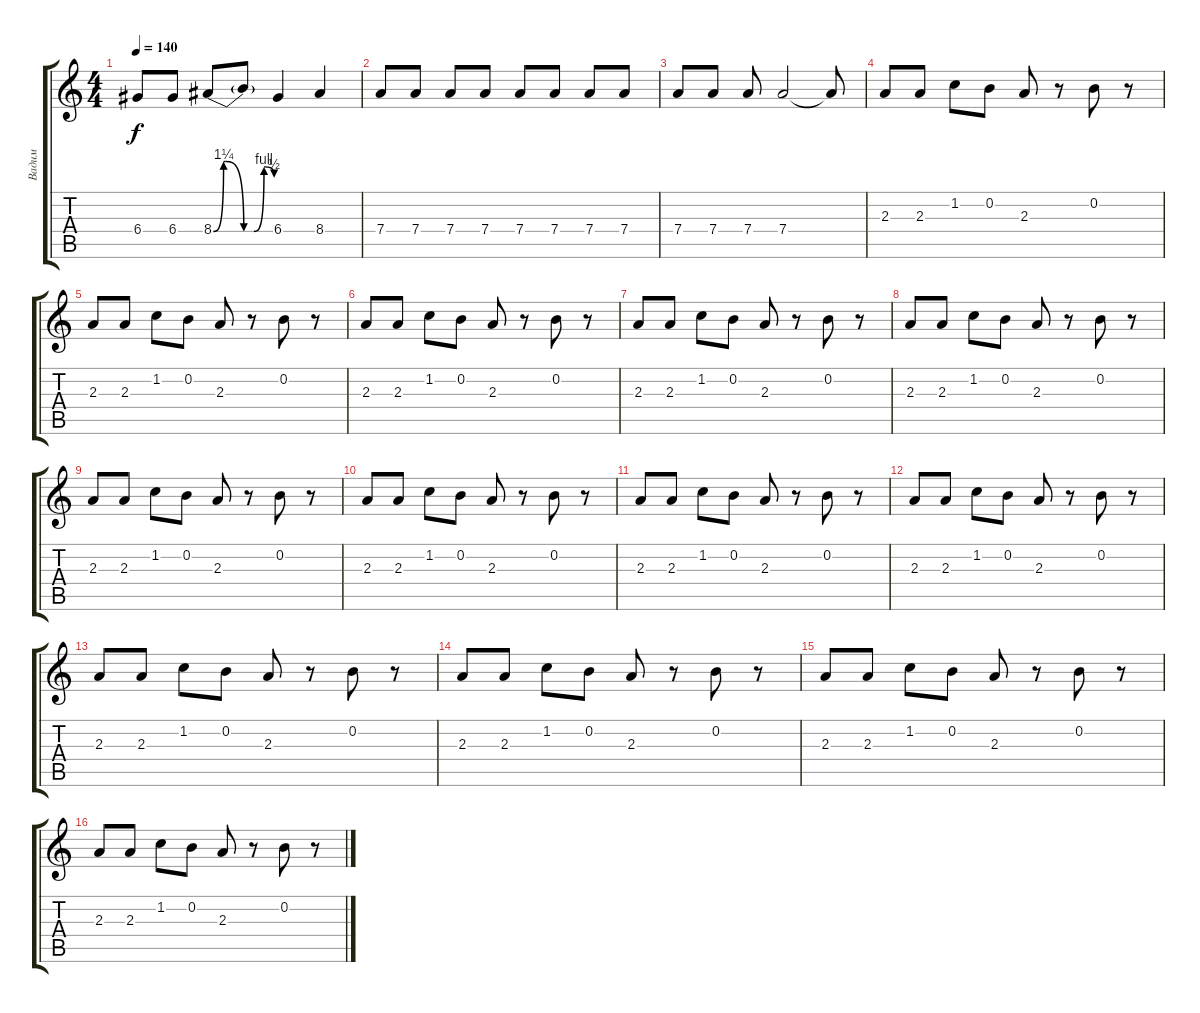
\track ("Вадим" "Вадим") {instrument overdrivenguitar}
\staff {score tabs}
\tuning (E4 B3 G3 D3 A2 E2) {hide}
\ts (4 4)
\tempo 140
\clef g2
\ks c
6.4.8{dy f} 6.4.8 8.4{be (custom 0 0 10 5 12 5 30 0 40 0 50 4 60 2)}.8 8.4{t}.8 6.4.4 8.4.4 |
7.4.8 7.4.8 7.4.8 7.4.8 7.4.8 7.4.8 7.4.8 7.4.8 |
7.4.8 7.4.8 7.4.8 7.4.2 7.4{t}.8 |
2.3.8 2.3.8 1.2.8 0.2.8 2.3.8 r.8 0.2.8 r.8 |
2.3.8 2.3.8 1.2.8 0.2.8 2.3.8 r.8 0.2.8 r.8 |
2.3.8 2.3.8 1.2.8 0.2.8 2.3.8 r.8 0.2.8 r.8 |
2.3.8 2.3.8 1.2.8 0.2.8 2.3.8 r.8 0.2.8 r.8 |
2.3.8 2.3.8 1.2.8 0.2.8 2.3.8 r.8 0.2.8 r.8 |
2.3.8 2.3.8 1.2.8 0.2.8 2.3.8 r.8 0.2.8 r.8 |
2.3.8 2.3.8 1.2.8 0.2.8 2.3.8 r.8 0.2.8 r.8 |
2.3.8 2.3.8 1.2.8 0.2.8 2.3.8 r.8 0.2.8 r.8 |
2.3.8 2.3.8 1.2.8 0.2.8 2.3.8 r.8 0.2.8 r.8 |
2.3.8 2.3.8 1.2.8 0.2.8 2.3.8 r.8 0.2.8 r.8 |
2.3.8 2.3.8 1.2.8 0.2.8 2.3.8 r.8 0.2.8 r.8 |
2.3.8 2.3.8 1.2.8 0.2.8 2.3.8 r.8 0.2.8 r.8 |
2.3.8 2.3.8 1.2.8 0.2.8 2.3.8 r.8 0.2.8 r.8
